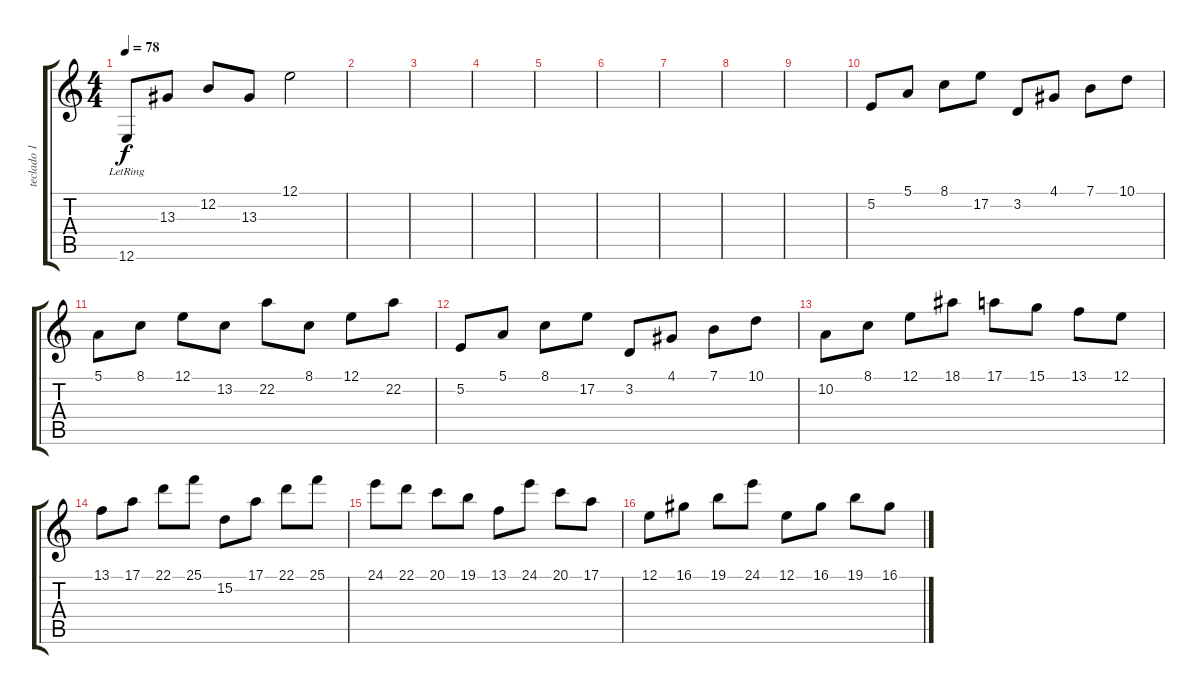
\track ("teclado 1" "teclado 1") {instrument pad1newage}
\staff {score tabs}
\tuning (E4 B3 G3 D3 A2 E2) {hide}
\ts (4 4)
\tempo 78
\clef g2
\ks c
12.6{lr}.8{dy f} 13.3.8 12.2.8 13.3.8 12.1.2 |
|
|
|
|
|
|
|
|
5.2.8 5.1.8 8.1.8 17.2.8 3.2.8 4.1.8 7.1.8 10.1.8 |
5.1.8 8.1.8 12.1.8 13.2.8 22.2.8 8.1.8 12.1.8 22.2.8 |
5.2.8 5.1.8 8.1.8 17.2.8 3.2.8 4.1.8 7.1.8 10.1.8 |
10.2.8 8.1.8 12.1.8 18.1.8 17.1.8 15.1.8 13.1.8 12.1.8 |
13.1.8 17.1.8 22.1.8 25.1.8 15.2.8 17.1.8 22.1.8 25.1.8 |
24.1.8 22.1.8 20.1.8 19.1.8 13.1.8 24.1.8 20.1.8 17.1.8 |
12.1.8 16.1.8 19.1.8 24.1.8 12.1.8 16.1.8 19.1.8 16.1.8{volume 1}
